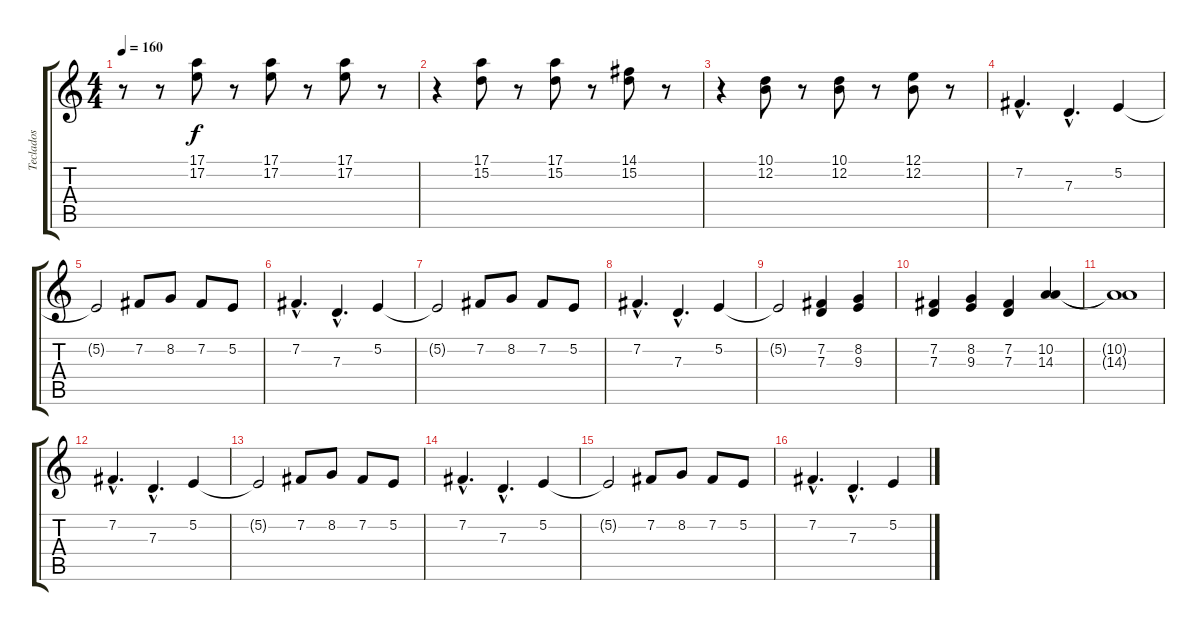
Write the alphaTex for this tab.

\track ("Teclados" "Teclados") {instrument stringensemble1}
\staff {score tabs}
\tuning (E4 B3 G3 D3 A2 E2) {hide}
\ts (4 4)
\tempo 160
\clef g2
\ks c
r.8{dy f} r.8 (17.1 17.2).8 r.8 (17.1 17.2).8 r.8 (17.1 17.2).8 r.8 |
r.4 (17.1 15.2).8 r.8 (17.1 15.2).8 r.8 (14.1 15.2).8 r.8 |
r.4 (10.1 12.2).8 r.8 (10.1 12.2).8 r.8 (12.1 12.2).8 r.8 |
7.2{hac}.4{d volume 16} 7.3{hac}.4{d} 5.2.4 |
5.2{t}.2 7.2.8 8.2.8 7.2.8 5.2.8 |
7.2{hac}.4{d} 7.3{hac}.4{d} 5.2.4 |
5.2{t}.2 7.2.8 8.2.8 7.2.8 5.2.8 |
7.2{hac}.4{d} 7.3{hac}.4{d} 5.2.4 |
5.2{t}.2 (7.2 7.3).4 (8.2 9.3).4 |
(7.2 7.3).4 (8.2 9.3).4 (7.2 7.3).4 (10.2 14.3).4 |
(10.2{t} 14.3{t}).1 |
7.2{hac}.4{d volume 16} 7.3{hac}.4{d} 5.2.4 |
5.2{t}.2 7.2.8 8.2.8 7.2.8 5.2.8 |
7.2{hac}.4{d} 7.3{hac}.4{d} 5.2.4 |
5.2{t}.2 7.2.8 8.2.8 7.2.8 5.2.8 |
7.2{hac}.4{d} 7.3{hac}.4{d} 5.2.4
